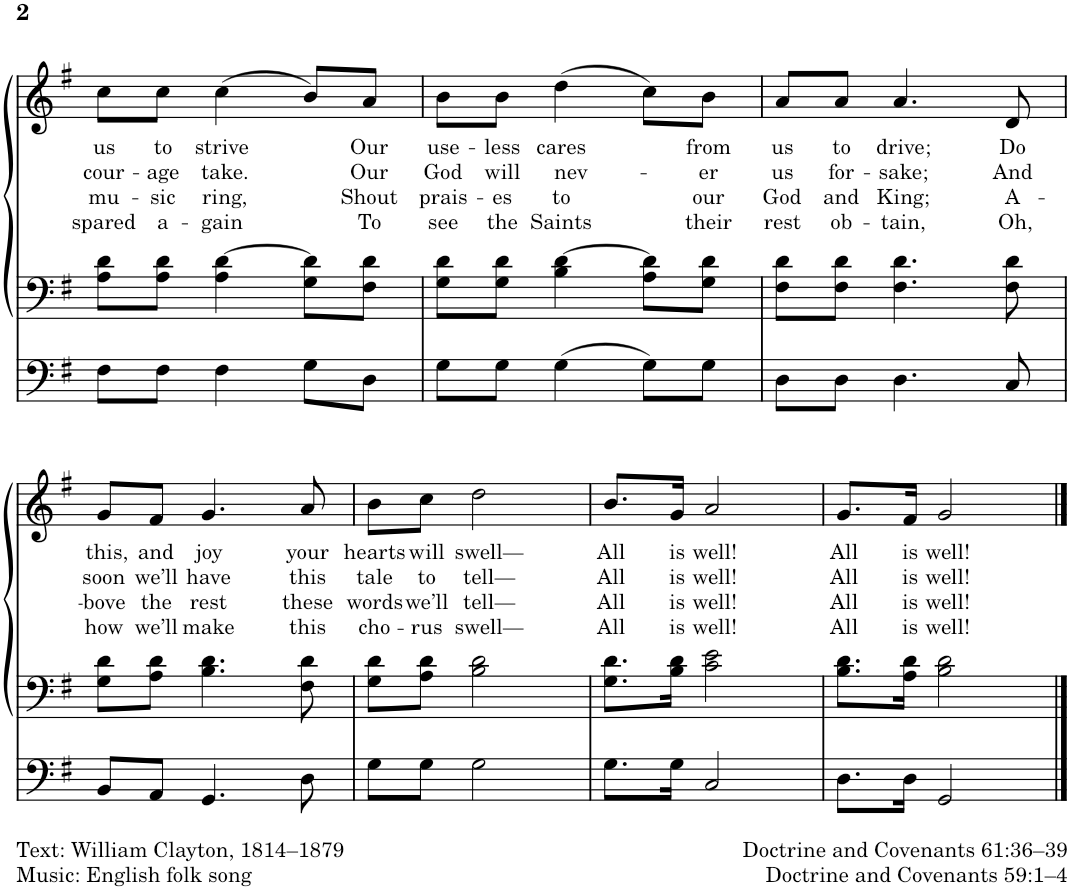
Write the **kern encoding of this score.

**kern	**kern	**kern	**text	**text	**text	**text
*part1	*part1	*part1	*part1	*part1	*part1	*part1
*staff3	*staff2	*staff1	*staff1	*staff1	*staff1	*staff1
*I"Organ	*	*	*	*	*	*
*I'Org.	*	*	*	*	*	*
!!LO:PB:g=z
*clefF4	*clefF4	*clefG2	*	*	*	*
*k[f#]	*k[f#]	*k[f#]	*	*	*	*
*M3/4	*M3/4	*M3/4	*	*	*	*
=10	=10	=10	=10	=10	=10	=10
!	!	!	!LO:LY:b	!LO:LY:b	!LO:LY:b	!LO:LY:b
8F#\L	8A\ 8d\L	8cc\L	us	cour-	mu-	spared
!	!	!	!LO:LY:b	!LO:LY:b	!LO:LY:b	!LO:LY:b
8F#\J	8A\ 8d\J	8cc\J	to	-age	-sic	a-
!	!	!	!LO:LY:b	!LO:LY:b	!LO:LY:b	!LO:LY:b
4F#\	4A\ [4d\	(4cc\	strive	take.	ring,	-gain
8G\L	8G\ 8d\]L	8b/L)	.	.	.	.
!	!	!	!LO:LY:b	!LO:LY:b	!LO:LY:b	!LO:LY:b
8D\J	8F#\ 8d\J	8a/J	Our	Our	Shout	To
=11	=11	=11	=11	=11	=11	=11
!	!	!	!LO:LY:b	!LO:LY:b	!LO:LY:b	!LO:LY:b
8G\L	8G\ 8d\L	8b\L	use-	God	prais-	see
!	!	!	!LO:LY:b	!LO:LY:b	!LO:LY:b	!LO:LY:b
8G\J	8G\ 8d\J	8b\J	-less	will	-es	the
!	!	!	!LO:LY:b	!LO:LY:b	!LO:LY:b	!LO:LY:b
4G\	4B\ [4d\	(4dd\	cares	nev-	to	Saints
8G\L	8A\ 8d\]L	8cc\L)	.	.	.	.
!	!	!	!LO:LY:b	!LO:LY:b	!LO:LY:b	!LO:LY:b
8G\J	8G\ 8d\J	8b\J	from	-er	our	their
=12	=12	=12	=12	=12	=12	=12
!	!	!	!LO:LY:b	!LO:LY:b	!LO:LY:b	!LO:LY:b
8D\L	8F#\ 8d\L	8a/L	us	us	God	rest
!	!	!	!LO:LY:b	!LO:LY:b	!LO:LY:b	!LO:LY:b
8D\J	8F#\ 8d\J	8a/J	to	for-	and	ob-
!	!	!	!LO:LY:b	!LO:LY:b	!LO:LY:b	!LO:LY:b
4.D\	4.F#\ 4.d\	4.a/	drive;	-sake;	King;	-tain,
!	!	!	!LO:LY:b	!LO:LY:b	!LO:LY:b	!LO:LY:b
8C/	8F#\ 8d\	8d/	Do	And	A-	Oh,
!!LO:LB:g=z
=13	=13	=13	=13	=13	=13	=13
!	!	!	!LO:LY:b	!LO:LY:b	!LO:LY:b	!LO:LY:b
8BB/L	8G\ 8d\L	8g/L	this,	soon	-bove	how
!	!	!	!LO:LY:b	!LO:LY:b	!LO:LY:b	!LO:LY:b
8AA/J	8A\ 8d\J	8f#/J	and	we’ll	the	we’ll
!	!	!	!LO:LY:b	!LO:LY:b	!LO:LY:b	!LO:LY:b
4.GG/	4.B\ 4.d\	4.g/	joy	have	rest	make
!	!	!	!LO:LY:b	!LO:LY:b	!LO:LY:b	!LO:LY:b
8D\	8F#\ 8d\	8a/	your	this	these	this
=14	=14	=14	=14	=14	=14	=14
!	!	!	!LO:LY:b	!LO:LY:b	!LO:LY:b	!LO:LY:b
8G\L	8G\ 8d\L	8b\L	hearts	tale	words	cho-
!	!	!	!LO:LY:b	!LO:LY:b	!LO:LY:b	!LO:LY:b
8G\J	8A\ 8d\J	8cc\J	will	to	we’ll	-rus
!	!	!	!LO:LY:b	!LO:LY:b	!LO:LY:b	!LO:LY:b
2G\	2B\ 2d\	2dd\	swell—	tell—	tell—	swell—
=15	=15	=15	=15	=15	=15	=15
!	!	!	!LO:LY:b	!LO:LY:b	!LO:LY:b	!LO:LY:b
8.G\L	8.G\ 8.d\L	8.b/L	All	All	All	All
!	!	!	!LO:LY:b	!LO:LY:b	!LO:LY:b	!LO:LY:b
16G\Jk	16B\ 16d\Jk	16g/Jk	is	is	is	is
!	!	!	!LO:LY:b	!LO:LY:b	!LO:LY:b	!LO:LY:b
2C/	2c\ 2e\	2a/	well!	well!	well!	well!
=16	=16	=16	=16	=16	=16	=16
!	!	!	!LO:LY:b	!LO:LY:b	!LO:LY:b	!LO:LY:b
8.D\L	8.B\ 8.d\L	8.g/L	All	All	All	All
!	!	!	!LO:LY:b	!LO:LY:b	!LO:LY:b	!LO:LY:b
16D\Jk	16A\ 16d\Jk	16f#/Jk	is	is	is	is
!	!	!	!LO:LY:b	!LO:LY:b	!LO:LY:b	!LO:LY:b
2GG/	2B\ 2d\	2g/	well!	well!	well!	well!
==	==	==	==	==	==	==
*-	*-	*-	*-	*-	*-	*-
